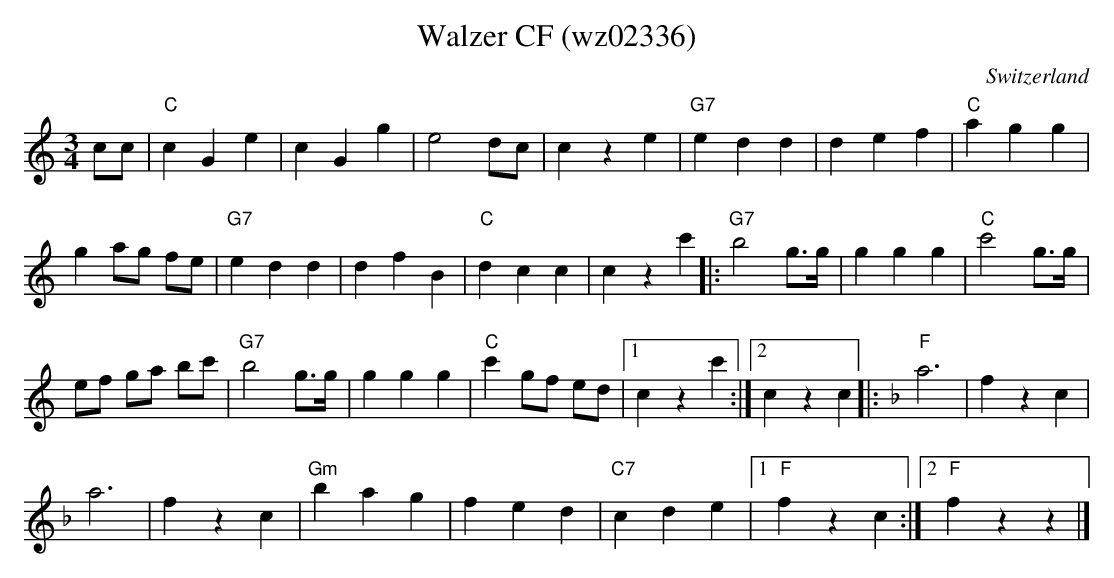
X:1
T:Walzer CF (wz02336)
O:Switzerland
M:3/4
L:1/4
K:C major
c/c/ | "C"cGe | cGg | e2d/c/ | cze | "G7"edd | def | "C"agg |
ga/g/ f/e/ | "G7"edd | dfB | "C"dcc | czc' |: "G7"b2g/>g/ | ggg | "C"c'2 g/>g/ |
e/f/ g/a/ b/c'/ | "G7"b2 g/>g/ | ggg | "C"c'g/f/ e/d/ |1 czc' :|2 czc |: [K:F] "F"a3 | fzc |
a3 | fzc | "Gm"bag | fed | "C7"cde |1 "F"fzc :|2 "F"fzz |]
